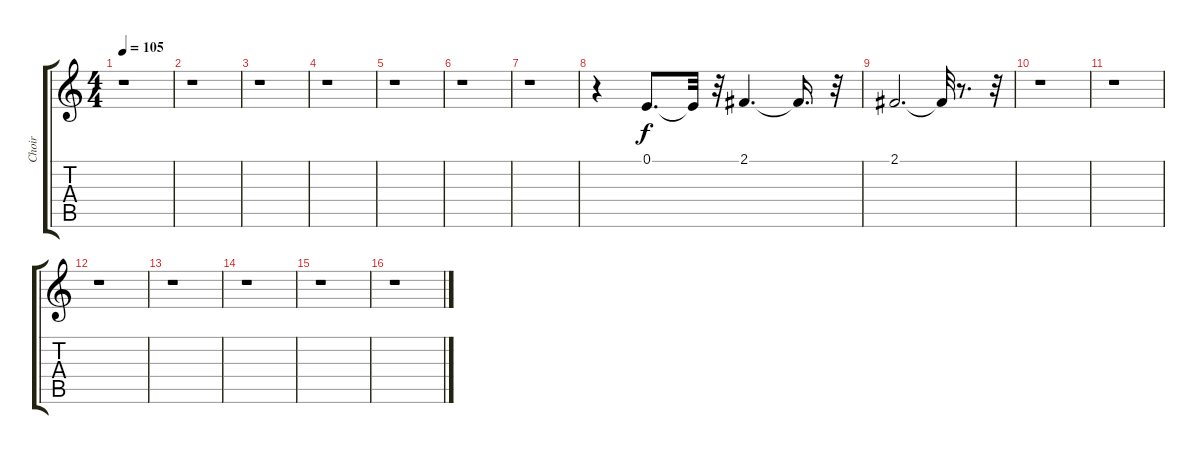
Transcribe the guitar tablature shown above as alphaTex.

\track ("Choir   " "Choir   ") {instrument choiraahs}
\staff {score tabs}
\tuning (E4 B3 G3 D3 A2 E2) {hide}
\ts (4 4)
\tempo 105
\clef g2
\ks c
r.1{dy f} |
r.1 |
r.1 |
r.1 |
r.1 |
r.1 |
r.1 |
r.4 0.1.8{d instrument choiraahs} 0.1{t}.32 r.32 2.1.4{d} 2.1{t}.16{d} r.32 |
2.1.2{d} 2.1{t}.32 r.8{d} r.32 |
r.1 |
r.1 |
r.1 |
r.1 |
r.1 |
r.1 |
r.1
